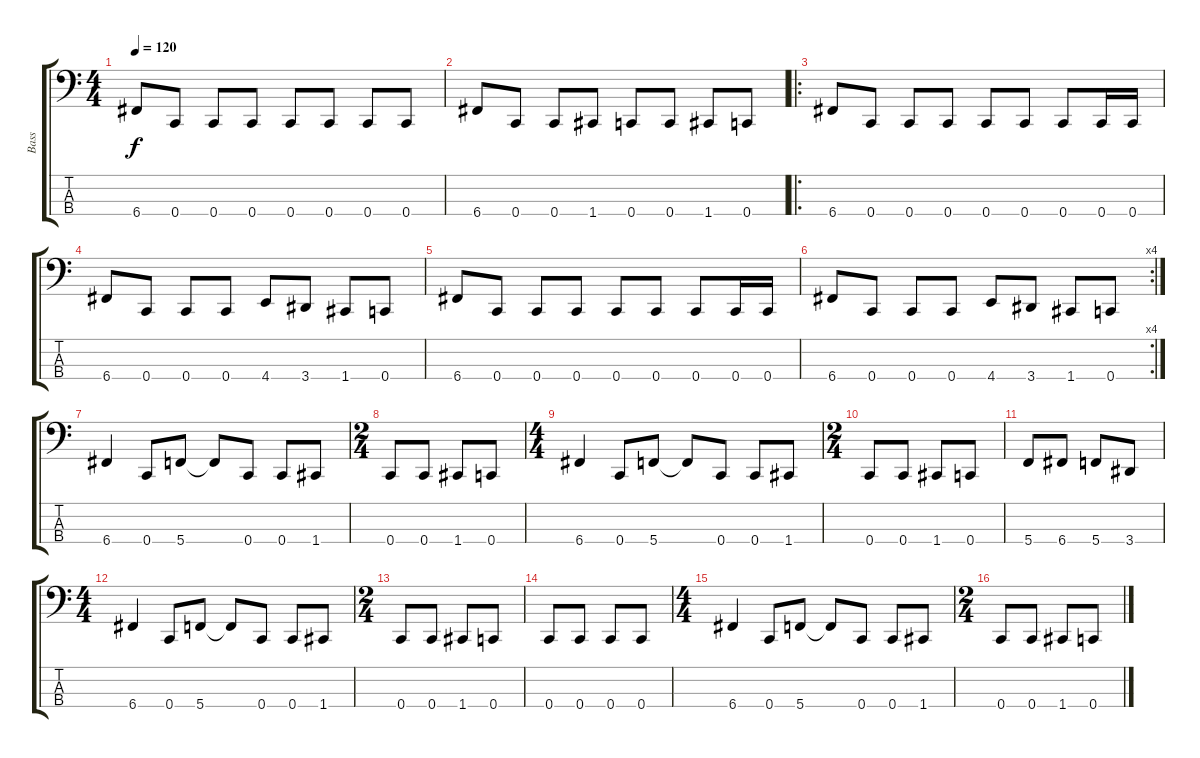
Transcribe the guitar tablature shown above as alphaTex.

\track ("Bass" "Bass") {instrument electricbassfinger}
\staff {score tabs}
\tuning (Eb2 Bb1 F1 C1) {hide}
\ts (4 4)
\tempo 120
\clef f4
\ks c
6.4.8{dy f} 0.4.8 0.4.8 0.4.8 0.4.8 0.4.8 0.4.8 0.4.8 |
6.4.8 0.4.8 0.4.8 1.4.8 0.4.8 0.4.8 1.4.8 0.4.8 |
\ro
6.4.8 0.4.8 0.4.8 0.4.8 0.4.8 0.4.8 0.4.8 0.4.16 0.4.16 |
6.4.8 0.4.8 0.4.8 0.4.8 4.4.8 3.4.8 1.4.8 0.4.8 |
6.4.8 0.4.8 0.4.8 0.4.8 0.4.8 0.4.8 0.4.8 0.4.16 0.4.16 |
\rc 4
6.4.8 0.4.8 0.4.8 0.4.8 4.4.8 3.4.8 1.4.8 0.4.8 |
6.4.4 0.4.8 5.4.8 5.4{t}.8 0.4.8 0.4.8 1.4.8 |
\ts (2 4)
0.4.8 0.4.8 1.4.8 0.4.8 |
\ts (4 4)
6.4.4 0.4.8 5.4.8 5.4{t}.8 0.4.8 0.4.8 1.4.8 |
\ts (2 4)
0.4.8 0.4.8 1.4.8 0.4.8 |
5.4.8 6.4.8 5.4.8 3.4.8 |
\ts (4 4)
6.4.4 0.4.8 5.4.8 5.4{t}.8 0.4.8 0.4.8 1.4.8 |
\ts (2 4)
0.4.8 0.4.8 1.4.8 0.4.8 |
0.4.8 0.4.8 0.4.8 0.4.8 |
\ts (4 4)
6.4.4 0.4.8 5.4.8 5.4{t}.8 0.4.8 0.4.8 1.4.8 |
\ts (2 4)
0.4.8 0.4.8 1.4.8 0.4.8
